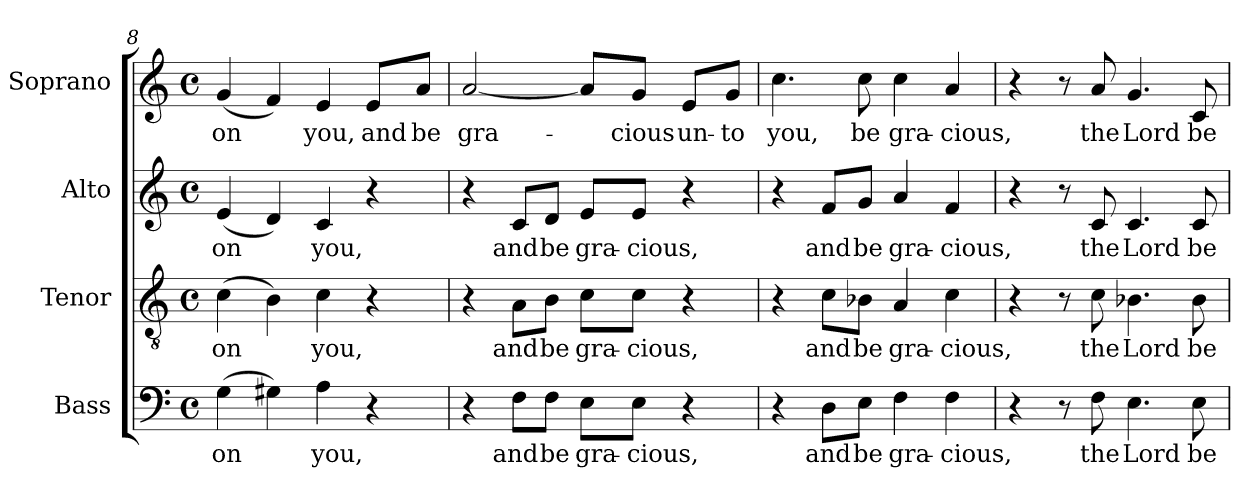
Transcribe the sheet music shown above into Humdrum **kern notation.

**kern	**text	**kern	**text	**kern	**text	**kern	**text
*part4	*part4	*part3	*part3	*part2	*part2	*part1	*part1
*staff4	*staff4	*staff3	*staff3	*staff2	*staff2	*staff1	*staff1
*I"Bass	*	*I"Tenor	*	*I"Alto	*	*I"Soprano	*
*I'B.	*	*I'T.	*	*I'A.	*	*I'S.	*
*clefF4	*	*clefGv2	*	*clefG2	*	*clefG2	*
*	*	*ITrd7c12	*	*	*	*	*
*k[]	*	*k[]	*	*k[]	*	*k[]	*
*C:	*	*C:	*	*C:	*	*C:	*
*M4/4	*	*M4/4	*	*M4/4	*	*M4/4	*
*met(c)	*	*met(c)	*	*met(c)	*	*met(c)	*
=8	=8	=8	=8	=8	=8	=8	=8
!	!LO:LY:b:color=#000000	!	!	!	!	!	!
!	!	!	!LO:LY:b:color=#000000	!	!	!	!
!	!	!	!	!	!LO:LY:b:color=#000000	!	!
!	!	!	!	!	!	!	!LO:LY:b:color=#000000
(4Gi\	-on	(4Ci\	-on	(4ei/	-on	(4gi/	-on
4G#Xi\)	.	4BBi\)	.	4di/)	.	4fi/)	.
!	!LO:LY:b:color=#000000	!	!	!	!	!	!
!	!	!	!LO:LY:b:color=#000000	!	!	!	!
!	!	!	!	!	!LO:LY:b:color=#000000	!	!
!	!	!	!	!	!	!	!LO:LY:b:color=#000000
4Ai\	you,	4Ci\	you,	4ci/	you,	4ei/	you,
!	!	!	!	!	!	!	!LO:LY:b:color=#000000
4r	.	4r	.	4r	.	8ei/L	and
!	!	!	!	!	!	!	!LO:LY:b:color=#000000
.	.	.	.	.	.	8ai/J	be
=9	=9	=9	=9	=9	=9	=9	=9
!	!	!	!	!	!	!	!LO:LY:b:color=#000000
4r	.	4r	.	4r	.	[2ai/	gra-
!	!LO:LY:b:color=#000000	!	!	!	!	!	!
!	!	!	!LO:LY:b:color=#000000	!	!	!	!
!	!	!	!	!	!LO:LY:b:color=#000000	!	!
8Fi\L	and	8AAi\L	and	8ci/L	and	.	.
!	!LO:LY:b:color=#000000	!	!	!	!	!	!
!	!	!	!LO:LY:b:color=#000000	!	!	!	!
!	!	!	!	!	!LO:LY:b:color=#000000	!	!
8Fi\J	be	8BBi\J	be	8di/J	be	.	.
!	!LO:LY:b:color=#000000	!	!	!	!	!	!
!	!	!	!LO:LY:b:color=#000000	!	!	!	!
!	!	!	!	!	!LO:LY:b:color=#000000	!	!
8Ei\L	gra-	8Ci\L	gra-	8ei/L	gra-	8ai/L]	.
!	!LO:LY:b:color=#000000	!	!	!	!	!	!
!	!	!	!LO:LY:b:color=#000000	!	!	!	!
!	!	!	!	!	!LO:LY:b:color=#000000	!	!
!	!	!	!	!	!	!	!LO:LY:b:color=#000000
8Ei\J	-cious,	8Ci\J	-cious,	8ei/J	-cious,	8gi/J	-cious
!	!	!	!	!	!	!	!LO:LY:b:color=#000000
4r	.	4r	.	4r	.	8ei/L	un-
!	!	!	!	!	!	!	!LO:LY:b:color=#000000
.	.	.	.	.	.	8gi/J	-to
=10	=10	=10	=10	=10	=10	=10	=10
!	!	!	!	!	!	!	!LO:LY:b:color=#000000
4r	.	4r	.	4r	.	4.cci\	you,
!	!LO:LY:b:color=#000000	!	!	!	!	!	!
!	!	!	!LO:LY:b:color=#000000	!	!	!	!
!	!	!	!	!	!LO:LY:b:color=#000000	!	!
8Di\L	and	8Ci\L	and	8fi/L	and	.	.
!	!LO:LY:b:color=#000000	!	!	!	!	!	!
!	!	!	!LO:LY:b:color=#000000	!	!	!	!
!	!	!	!	!	!LO:LY:b:color=#000000	!	!
!	!	!	!	!	!	!	!LO:LY:b:color=#000000
8Ei\J	be	8BB-Xi\J	be	8gi/J	be	8cci\	be
!	!LO:LY:b:color=#000000	!	!	!	!	!	!
!	!	!	!LO:LY:b:color=#000000	!	!	!	!
!	!	!	!	!	!LO:LY:b:color=#000000	!	!
!	!	!	!	!	!	!	!LO:LY:b:color=#000000
4Fi\	gra-	4AAi/	gra-	4ai/	gra-	4cci\	gra-
!	!LO:LY:b:color=#000000	!	!	!	!	!	!
!	!	!	!LO:LY:b:color=#000000	!	!	!	!
!	!	!	!	!	!LO:LY:b:color=#000000	!	!
!	!	!	!	!	!	!	!LO:LY:b:color=#000000
4Fi\	-cious,	4Ci\	-cious,	4fi/	-cious,	4ai/	-cious,
!!LO:LB:g=z
=11	=11	=11	=11	=11	=11	=11	=11
4r	.	4r	.	4r	.	4r	.
8r	.	8r	.	8r	.	8r	.
!	!LO:LY:b:color=#000000	!	!	!	!	!	!
!	!	!	!LO:LY:b:color=#000000	!	!	!	!
!	!	!	!	!	!LO:LY:b:color=#000000	!	!
!	!	!	!	!	!	!	!LO:LY:b:color=#000000
8Fi\	the	8Ci\	the	8ci/	the	8ai/	the
!	!LO:LY:b:color=#000000	!	!	!	!	!	!
!	!	!	!LO:LY:b:color=#000000	!	!	!	!
!	!	!	!	!	!LO:LY:b:color=#000000	!	!
!	!	!	!	!	!	!	!LO:LY:b:color=#000000
4.Ei\	Lord	4.BB-Xi\	Lord	4.ci/	Lord	4.gi/	Lord
!	!LO:LY:b:color=#000000	!	!	!	!	!	!
!	!	!	!LO:LY:b:color=#000000	!	!	!	!
!	!	!	!	!	!LO:LY:b:color=#000000	!	!
!	!	!	!	!	!	!	!LO:LY:b:color=#000000
8Ei\	be	8BB-i\	be	8ci/	be	8ci/	be
=	=	=	=	=	=	=	=
*-	*-	*-	*-	*-	*-	*-	*-
